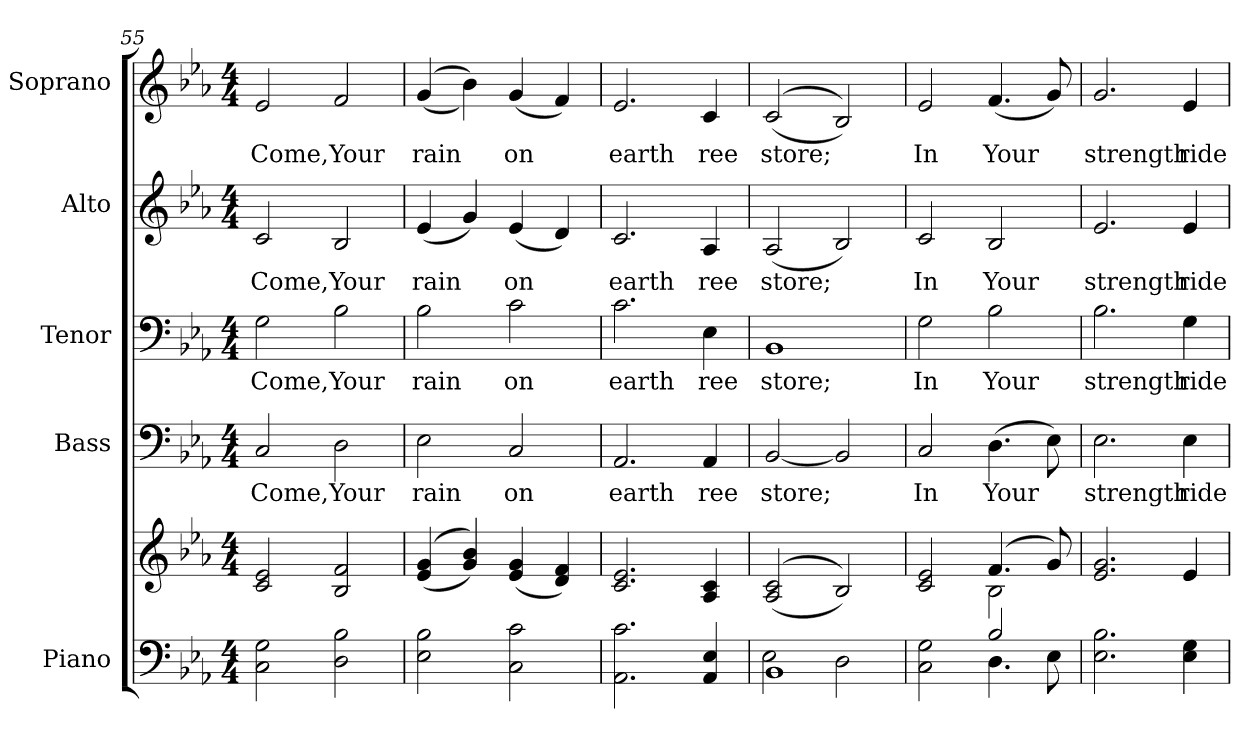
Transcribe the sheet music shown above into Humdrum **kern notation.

**kern	**kern	**kern	**text	**kern	**text	**kern	**text	**kern	**text
*part5	*part5	*part4	*part4	*part3	*part3	*part2	*part2	*part1	*part1
*staff6	*staff5	*staff4	*staff4	*staff3	*staff3	*staff2	*staff2	*staff1	*staff1
*I"Piano	*	*I"Bass	*	*I"Tenor	*	*I"Alto	*	*I"Soprano	*
*I'Pno.	*	*I'B.	*	*I'T.	*	*I'A.	*	*I'S.	*
!!LO:PB:g=z
*clefF4	*clefG2	*clefF4	*	*clefF4	*	*clefG2	*	*clefG2	*
*k[b-e-a-]	*k[b-e-a-]	*k[b-e-a-]	*	*k[b-e-a-]	*	*k[b-e-a-]	*	*k[b-e-a-]	*
*E-:	*E-:	*E-:	*	*E-:	*	*E-:	*	*E-:	*
*M4/4	*M4/4	*M4/4	*	*M4/4	*	*M4/4	*	*M4/4	*
=55	=55	=55	=55	=55	=55	=55	=55	=55	=55
!	!	!	!LO:LY:b:color=#000000	!	!	!	!	!	!
!	!	!	!	!	!LO:LY:b:color=#000000	!	!	!	!
!	!	!	!	!	!	!	!LO:LY:b:color=#000000	!	!
!	!	!	!	!	!	!	!	!	!LO:LY:b:color=#000000
2Ci\ 2Gi	2ci/ 2e-i	2Ci/	Come,	2Gi\	Come,	2ci/	Come,	2e-i/	Come,
!	!	!	!LO:LY:b:color=#000000	!	!	!	!	!	!
!	!	!	!	!	!LO:LY:b:color=#000000	!	!	!	!
!	!	!	!	!	!	!	!LO:LY:b:color=#000000	!	!
!	!	!	!	!	!	!	!	!	!LO:LY:b:color=#000000
2Di\ 2B-i	2B-i/ 2fi	2Di\	Your	2B-i\	Your	2B-i/	Your	2fi/	Your
=56	=56	=56	=56	=56	=56	=56	=56	=56	=56
!	!	!	!LO:LY:b:color=#000000	!	!	!	!	!	!
!	!	!	!	!	!LO:LY:b:color=#000000	!	!	!	!
!	!	!	!	!	!	!	!LO:LY:b:color=#000000	!	!
!	!	!	!	!	!	!	!	!	!LO:LY:b:color=#000000
2E-i\ 2B-i	((4e-i/ 4gi	2E-i\	rain	2B-i\	rain	(4e-i/	rain	((4gi/	rain
.	4gi/ 4b-i))	.	.	.	.	4gi/)	.	4b-i\))	.
!	!	!	!LO:LY:b:color=#000000	!	!	!	!	!	!
!	!	!	!	!	!LO:LY:b:color=#000000	!	!	!	!
!	!	!	!	!	!	!	!LO:LY:b:color=#000000	!	!
!	!	!	!	!	!	!	!	!	!LO:LY:b:color=#000000
2Ci\ 2ci	(4e-i/ 4gi	2Ci/	on	2ci\	on	(4e-i/	on	(4gi/	on
.	4di/ 4fi)	.	.	.	.	4di/)	.	4fi/)	.
=57	=57	=57	=57	=57	=57	=57	=57	=57	=57
!	!	!	!LO:LY:b:color=#000000	!	!	!	!	!	!
!	!	!	!	!	!LO:LY:b:color=#000000	!	!	!	!
!	!	!	!	!	!	!	!LO:LY:b:color=#000000	!	!
!	!	!	!	!	!	!	!	!	!LO:LY:b:color=#000000
2.AA-i\ 2.ci	2.ci/ 2.e-i	2.AA-i/	earth	2.ci\	earth	2.ci/	earth	2.e-i/	earth
!	!	!	!LO:LY:b:color=#000000	!	!	!	!	!	!
!	!	!	!	!	!LO:LY:b:color=#000000	!	!	!	!
!	!	!	!	!	!	!	!LO:LY:b:color=#000000	!	!
!	!	!	!	!	!	!	!	!	!LO:LY:b:color=#000000
4AA-i/ 4E-i	4A-i/ 4ci	4AA-i/	ree	4E-i\	ree	4A-i/	ree	4ci/	ree
!!LO:PB:g=z
=58	=58	=58	=58	=58	=58	=58	=58	=58	=58
*^	*	*	*	*	*	*	*	*	*
!	!	!	!	!LO:LY:b:color=#000000	!	!	!	!	!	!
!	!	!	!	!	!	!LO:LY:b:color=#000000	!	!	!	!
!	!	!	!	!	!	!	!	!LO:LY:b:color=#000000	!	!
!	!	!	!	!	!	!	!	!	!	!LO:LY:b:color=#000000
1BB-i	2E-i\	((2A-i/ 2ci	[<2BB-i/	store;	1BB-i	store;	(2A-i/	store;	((2ci/	store;
.	2Di\	2B-i/))	2BB-i/]	.	.	.	2B-i/)	.	2B-i/))	.
=59	=59	=59	=59	=59	=59	=59	=59	=59	=59	=59
*	*	*^	*	*	*	*	*	*	*	*
!	!	!	!	!	!LO:LY:b:color=#000000	!	!	!	!	!	!
!	!	!	!	!	!	!	!LO:LY:b:color=#000000	!	!	!	!
!	!	!	!	!	!	!	!	!	!LO:LY:b:color=#000000	!	!
!	!	!	!	!	!	!	!	!	!	!	!LO:LY:b:color=#000000
2Ci\ 2Gi	2ryy	2ci/ 2e-i	2ryy	2Ci/	In	2Gi\	In	2ci/	In	2e-i/	In
!	!	!	!	!	!LO:LY:b:color=#000000	!	!	!	!	!	!
!	!	!	!	!	!	!	!LO:LY:b:color=#000000	!	!	!	!
!	!	!	!	!	!	!	!	!	!LO:LY:b:color=#000000	!	!
!	!	!	!	!	!	!	!	!	!	!	!LO:LY:b:color=#000000
2B-i/	4.Di\	(4.fi/	2B-i\	(4.Di\	Your	2B-i\	Your	2B-i/	Your	(4.fi/	Your
.	8E-i\	8gi/)	.	8E-i\)	.	.	.	.	.	8gi/)	.
*v	*v	*	*	*	*	*	*	*	*	*	*
*	*v	*v	*	*	*	*	*	*	*	*
=60	=60	=60	=60	=60	=60	=60	=60	=60	=60
*^	*	*	*	*	*	*	*	*	*
!	!	!	!	!LO:LY:b:color=#000000	!	!	!	!	!	!
*v	*v	*	*	*	*	*	*	*	*	*
*^	*	*	*	*	*	*	*	*	*
!	!	!	!	!	!	!LO:LY:b:color=#000000	!	!	!	!
*v	*v	*	*	*	*	*	*	*	*	*
*^	*	*	*	*	*	*	*	*	*
!	!	!	!	!	!	!	!	!LO:LY:b:color=#000000	!	!
*v	*v	*	*	*	*	*	*	*	*	*
*^	*	*	*	*	*	*	*	*	*
!	!	!	!	!	!	!	!	!	!	!LO:LY:b:color=#000000
*v	*v	*	*	*	*	*	*	*	*	*
2.E-i\ 2.B-i	2.e-i/ 2.gi	2.E-i\	strength	2.B-i\	strength	2.e-i/	strength	2.gi/	strength
!	!	!	!LO:LY:b:color=#000000	!	!	!	!	!	!
!	!	!	!	!	!LO:LY:b:color=#000000	!	!	!	!
!	!	!	!	!	!	!	!LO:LY:b:color=#000000	!	!
!	!	!	!	!	!	!	!	!	!LO:LY:b:color=#000000
4E-i\ 4Gi	4e-i/	4E-i\	ride	4Gi\	ride	4e-i/	ride	4e-i/	ride
=	=	=	=	=	=	=	=	=	=
*-	*-	*-	*-	*-	*-	*-	*-	*-	*-
